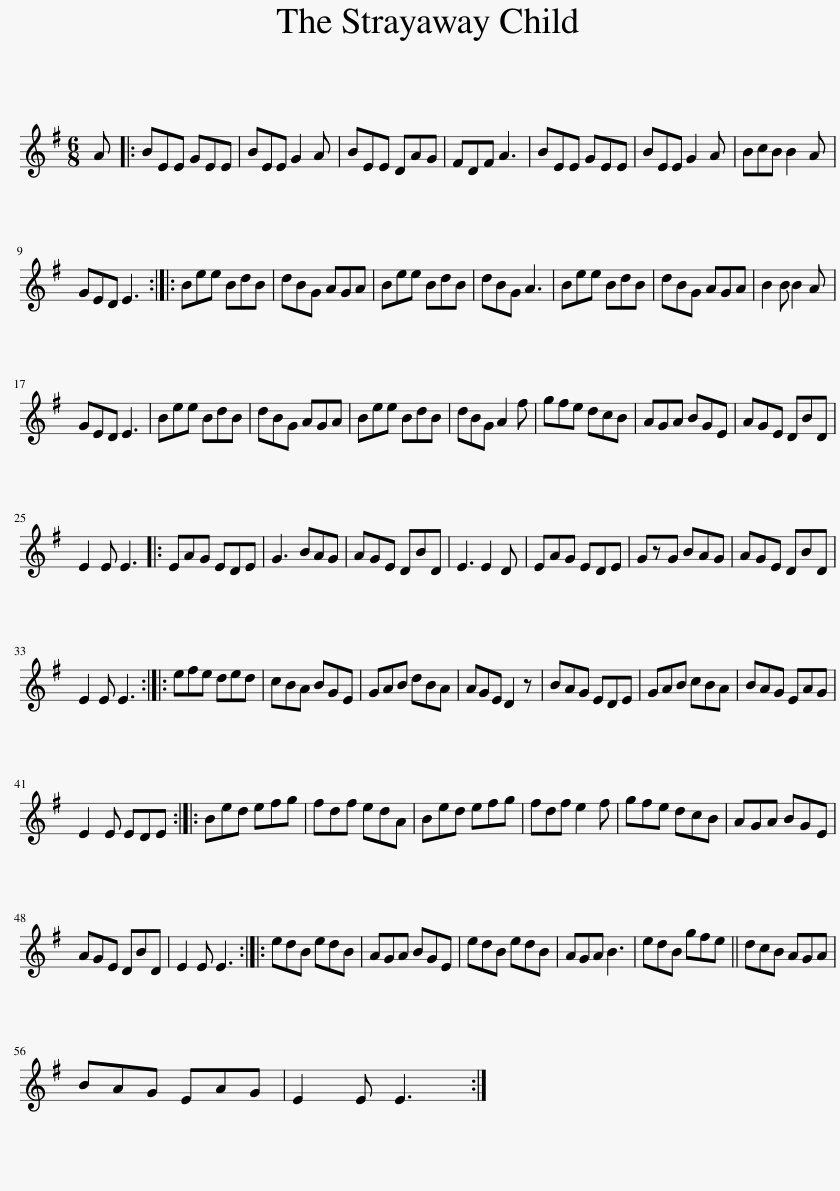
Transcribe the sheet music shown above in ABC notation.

X:1
L:1/8
M:6/8
I:linebreak $
K:Emin
V:1 treble
V:1
 A |: BEE GEE | BEE G2 A | BEE DAG | FDF A3 | %5
 BEE GEE | BEE G2 A | BcB B2 A |$ GED E3 :: Bee BdB | %10
 dBG AGA | Bee BdB | dBG A3 | Bee BdB | dBG AGA | %15
 B2 B B2 A |$ GED E3 | Bee BdB | dBG AGA | Bee BdB | %20
 dBG A2 f | gfe dcB | AGA BGE | AGE DBD |$ E2 E E3 |: %25
 EAG EDE | G3 BAG | AGE DBD | E3 E2 D | EAG EDE | %30
 GzG BAG | AGE DBD |$ E2 E E3 :: efe ded | cBA BGE | %35
 GAB dBA | AGE D2 z | BAG EDE | GAB cBA | BAG EAG |$ %40
 E2 E EDE :: Bed efg | fdf edA | Bed efg | fdf e2 f | %45
 gfe dcB | AGA BGE |$ AGE DBD | E2 E E3 :: edB edB | %50
 AGA BGE | edB edB | AGA B3 | edB gfe || dcB AGA |$ %55
 BAG EAG | E2 E E3 :| %57
